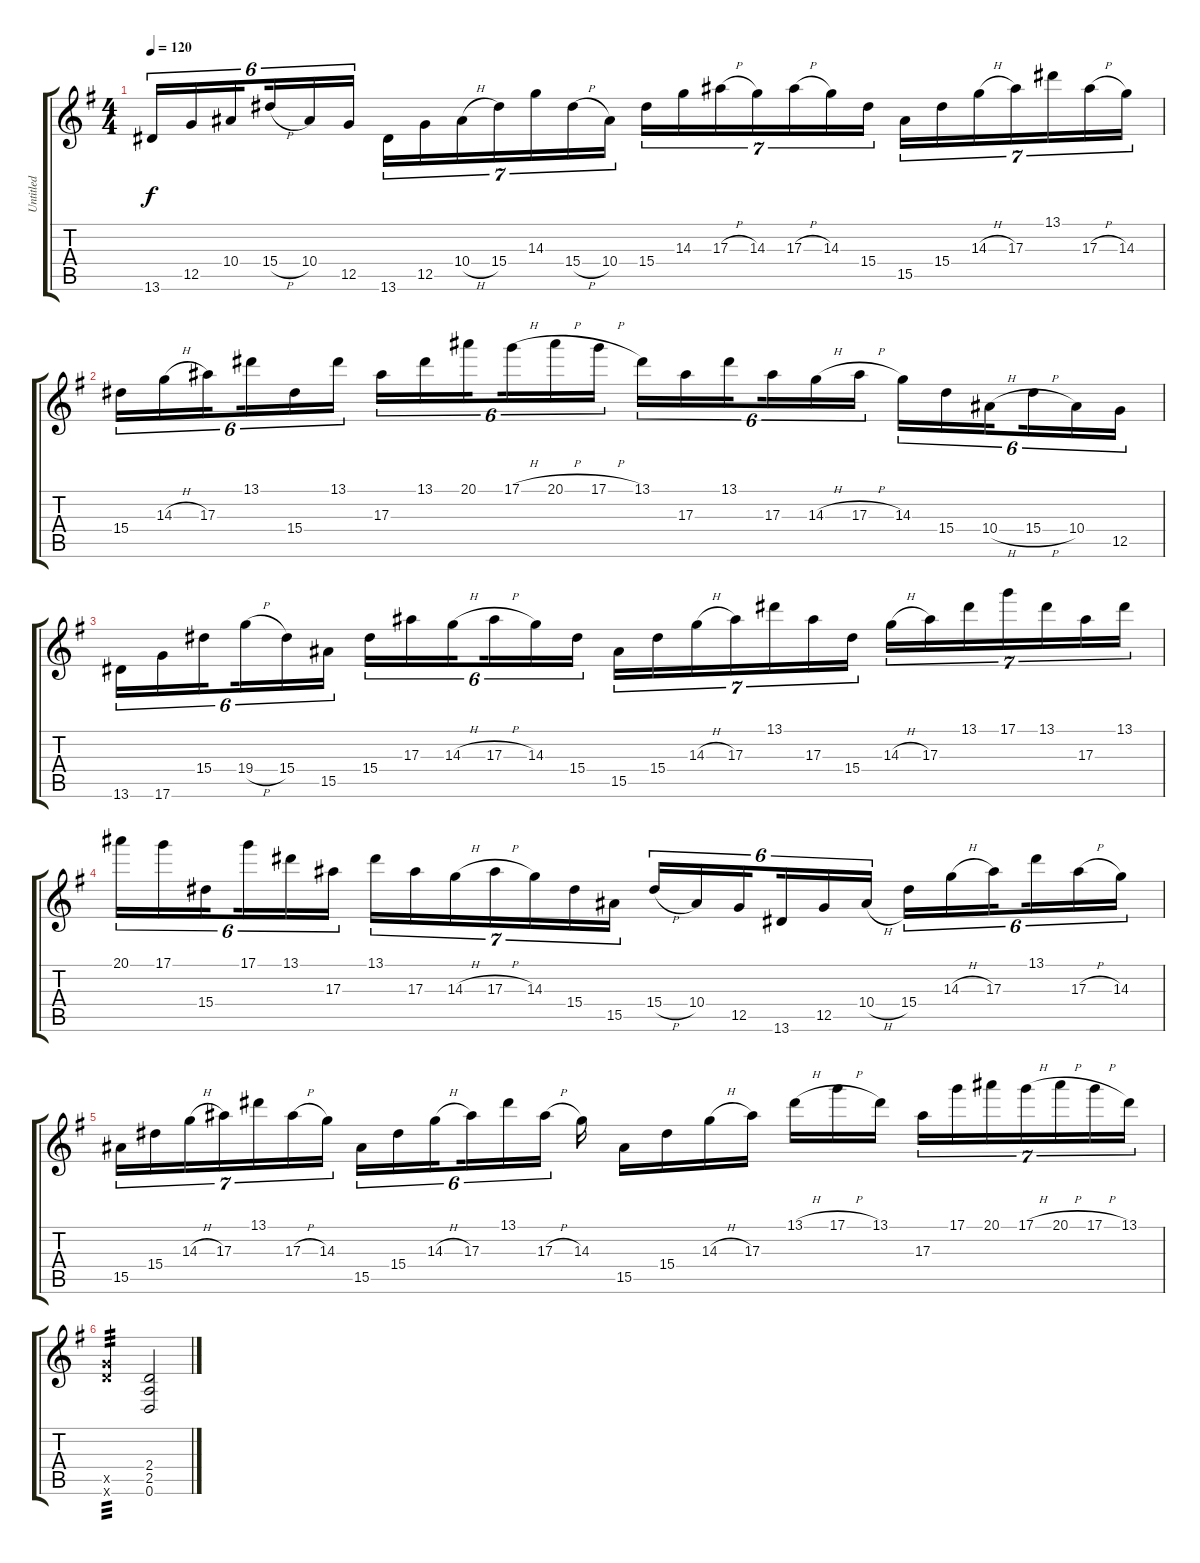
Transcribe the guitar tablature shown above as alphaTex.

\track ("Untitled" "Untitled") {instrument distortionguitar}
\staff {score tabs}
\tuning (D4 A3 F3 C3 G2 D2) {hide}
\ts (4 4)
\tempo 120
\clef g2
\ks g
13.6.16{tu (6 4) dy f} 12.5.16{tu (6 4)} 10.4.16{tu (6 4) beam splitsecondary} 15.4{h}.16{tu (6 4)} 10.4.16{tu (6 4)} 12.5.16{tu (6 4)} 13.6.16{tu (7 4)} 12.5.16{tu (7 4)} 10.4{h}.16{tu (7 4)} 15.4.16{tu (7 4)} 14.3.16{tu (7 4)} 15.4{h}.16{tu (7 4)} 10.4.16{tu (7 4)} 15.4.16{tu (7 4)} 14.3.16{tu (7 4)} 17.3{h}.16{tu (7 4)} 14.3.16{tu (7 4)} 17.3{h}.16{tu (7 4)} 14.3.16{tu (7 4)} 15.4.16{tu (7 4)} 15.5.16{tu (7 4)} 15.4.16{tu (7 4)} 14.3{h}.16{tu (7 4)} 17.3.16{tu (7 4)} 13.1.16{tu (7 4)} 17.3{h}.16{tu (7 4)} 14.3.16{tu (7 4)} |
15.4.16{tu (6 4)} 14.3{h}.16{tu (6 4)} 17.3.16{tu (6 4) beam splitsecondary} 13.1.16{tu (6 4)} 15.4.16{tu (6 4)} 13.1.16{tu (6 4)} 17.3.16{tu (6 4)} 13.1.16{tu (6 4)} 20.1.16{tu (6 4) beam splitsecondary} 17.1{h}.16{tu (6 4)} 20.1{h}.16{tu (6 4)} 17.1{h}.16{tu (6 4)} 13.1.16{tu (6 4)} 17.3.16{tu (6 4)} 13.1.16{tu (6 4) beam splitsecondary} 17.3.16{tu (6 4)} 14.3{h}.16{tu (6 4)} 17.3{h}.16{tu (6 4)} 14.3.16{tu (6 4)} 15.4.16{tu (6 4)} 10.4{h}.16{tu (6 4) beam splitsecondary} 15.4{h}.16{tu (6 4)} 10.4.16{tu (6 4)} 12.5.16{tu (6 4)} |
13.6.16{tu (6 4)} 17.6.16{tu (6 4)} 15.4.16{tu (6 4) beam splitsecondary} 19.4{h}.16{tu (6 4)} 15.4.16{tu (6 4)} 15.5.16{tu (6 4)} 15.4.16{tu (6 4)} 17.3.16{tu (6 4)} 14.3{h}.16{tu (6 4) beam splitsecondary} 17.3{h}.16{tu (6 4)} 14.3.16{tu (6 4)} 15.4.16{tu (6 4)} 15.5.16{tu (7 4)} 15.4.16{tu (7 4)} 14.3{h}.16{tu (7 4)} 17.3.16{tu (7 4)} 13.1.16{tu (7 4)} 17.3.16{tu (7 4)} 15.4.16{tu (7 4)} 14.3{h}.16{tu (7 4)} 17.3.16{tu (7 4)} 13.1.16{tu (7 4)} 17.1.16{tu (7 4)} 13.1.16{tu (7 4)} 17.3.16{tu (7 4)} 13.1.16{tu (7 4)} |
20.1.16{tu (6 4)} 17.1.16{tu (6 4)} 15.4.16{tu (6 4) beam splitsecondary} 17.1.16{tu (6 4)} 13.1.16{tu (6 4)} 17.3.16{tu (6 4)} 13.1.16{tu (7 4)} 17.3.16{tu (7 4)} 14.3{h}.16{tu (7 4)} 17.3{h}.16{tu (7 4)} 14.3.16{tu (7 4)} 15.4.16{tu (7 4)} 15.5.16{tu (7 4)} 15.4{h}.16{tu (6 4)} 10.4.16{tu (6 4)} 12.5.16{tu (6 4) beam splitsecondary} 13.6.16{tu (6 4)} 12.5.16{tu (6 4)} 10.4{h}.16{tu (6 4)} 15.4.16{tu (6 4)} 14.3{h}.16{tu (6 4)} 17.3.16{tu (6 4) beam splitsecondary} 13.1.16{tu (6 4)} 17.3{h}.16{tu (6 4)} 14.3.16{tu (6 4)} |
15.5.16{tu (7 4)} 15.4.16{tu (7 4)} 14.3{h}.16{tu (7 4)} 17.3.16{tu (7 4)} 13.1.16{tu (7 4)} 17.3{h}.16{tu (7 4)} 14.3.16{tu (7 4)} 15.5.16{tu (6 4)} 15.4.16{tu (6 4)} 14.3{h}.16{tu (6 4) beam splitsecondary} 17.3.16{tu (6 4)} 13.1.16{tu (6 4)} 17.3{h}.16{tu (6 4)} 14.3.16 15.5.16 15.4.16 14.3{h}.16 17.3.16 13.1{h}.16 17.1{h}.16 13.1.16 17.3.16{tu (7 4)} 17.1.16{tu (7 4)} 20.1.16{tu (7 4)} 17.1{h}.16{tu (7 4)} 20.1{h}.16{tu (7 4)} 17.1{h}.16{tu (7 4)} 13.1.16{tu (7 4)} |
(12.5{x} 12.6{x}).2{tp 3} (2.4 2.5 0.6).2
